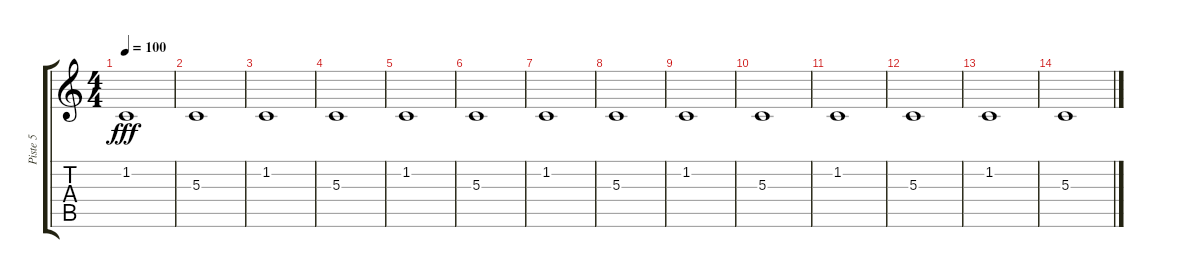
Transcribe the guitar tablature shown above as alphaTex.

\track ("Piste 5" "Piste 5") {instrument helicopter}
\staff {score tabs}
\tuning (E4 B3 G3 D3 A2 E2) {hide}
\ts (4 4)
\tempo 100
\clef g2
\ks c
1.2.1{dy fff} |
5.3.1 |
1.2.1 |
5.3.1 |
1.2.1 |
5.3.1 |
1.2.1 |
5.3.1 |
1.2.1 |
5.3.1 |
1.2.1 |
5.3.1 |
1.2.1 |
5.3.1
